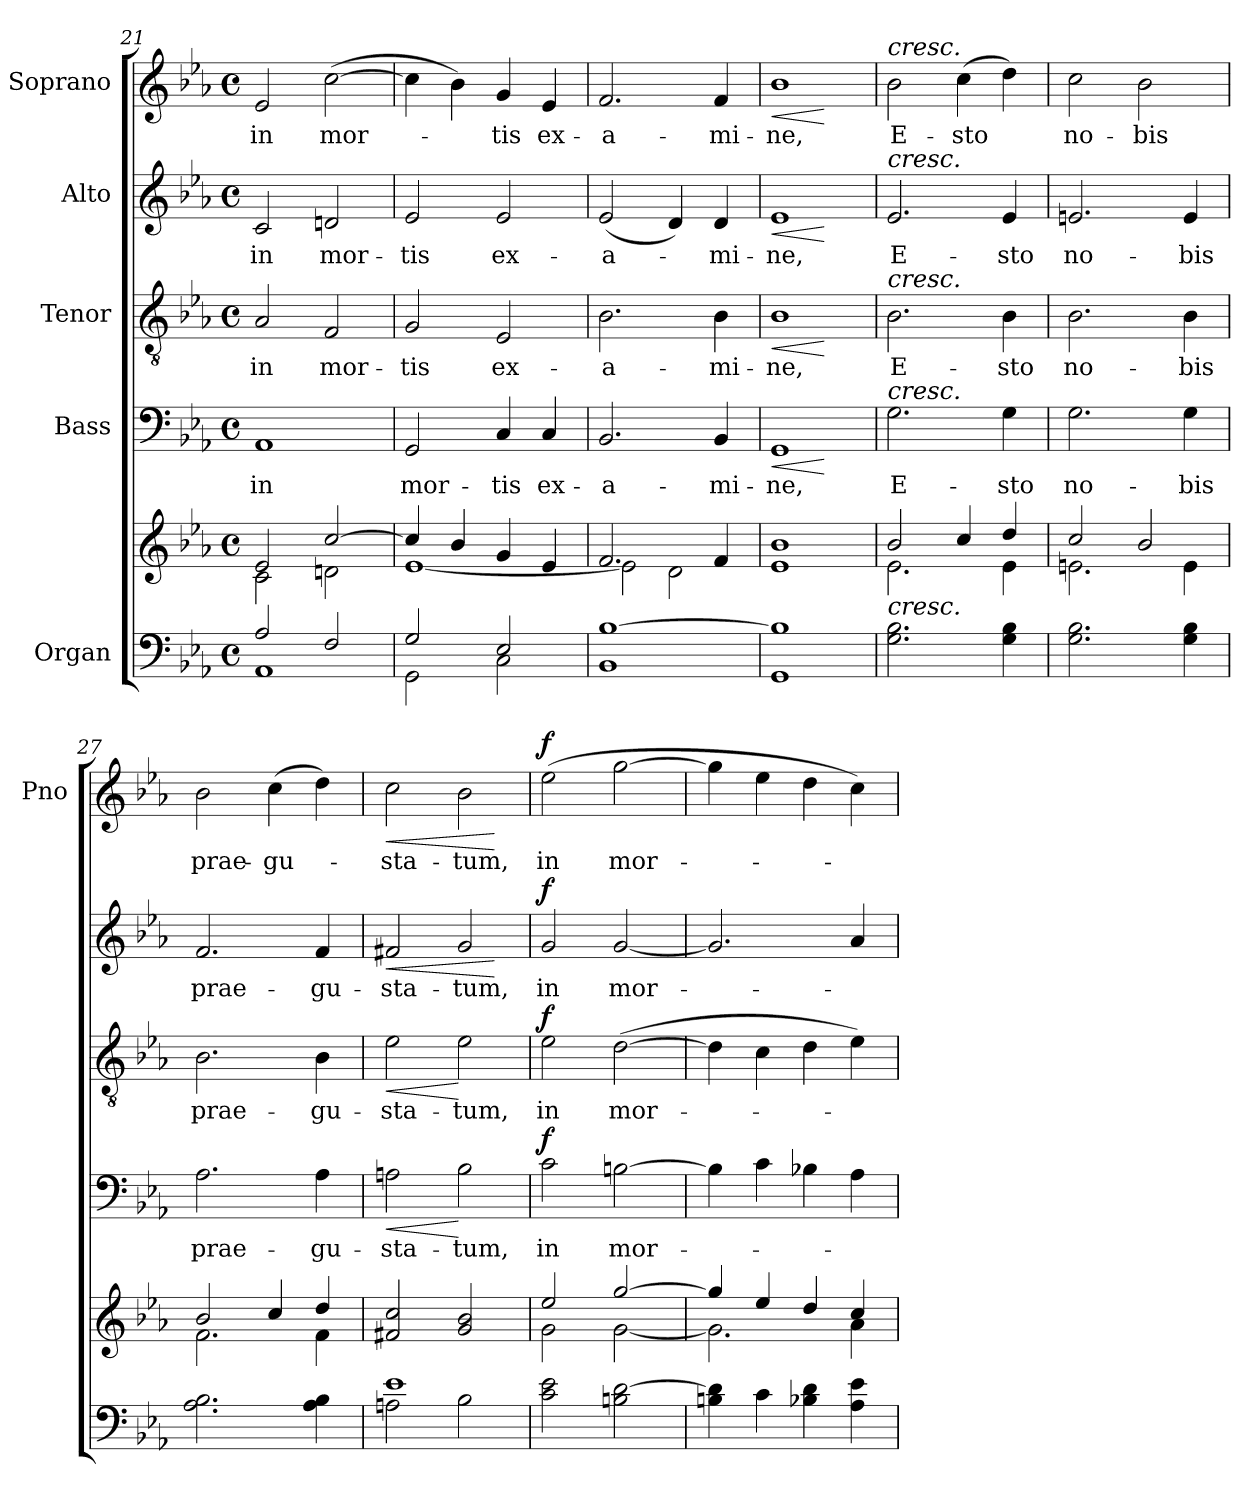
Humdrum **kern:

**kern	**kern	**kern	**text	**dynam	**kern	**text	**dynam	**kern	**text	**dynam	**kern	**text	**dynam
*part5	*part5	*part4	*part4	*part4	*part3	*part3	*part3	*part2	*part2	*part2	*part1	*part1	*part1
*staff6	*staff5	*staff4	*staff4	*staff4	*staff3	*staff3	*staff3	*staff2	*staff2	*staff2	*staff1	*staff1	*staff1
*I"Organ	*	*I"Bass	*	*	*I"Tenor	*	*	*I"Alto	*	*	*I"Soprano	*	*
*	*	*	*	*	*	*	*	*	*	*	*I'Pno	*	*
!!LO:LB:g=z
*clefF4	*clefG2	*clefF4	*	*	*clefGv2	*	*	*clefG2	*	*	*clefG2	*	*
*k[b-e-a-]	*k[b-e-a-]	*k[b-e-a-]	*	*	*k[b-e-a-]	*	*	*k[b-e-a-]	*	*	*k[b-e-a-]	*	*
*E-:	*E-:	*E-:	*	*	*E-:	*	*	*E-:	*	*	*E-:	*	*
*M4/4	*M4/4	*M4/4	*	*	*M4/4	*	*	*M4/4	*	*	*M4/4	*	*
*met(c)	*met(c)	*met(c)	*	*	*met(c)	*	*	*met(c)	*	*	*met(c)	*	*
=21	=21	=21	=21	=21	=21	=21	=21	=21	=21	=21	=21	=21	=21
*^	*^	*	*	*	*	*	*	*	*	*	*	*	*
2A-/	1AA-	2e-/	2c\	1AA-	in	.	2A-/	in	.	2c/	in	.	2e-/	in	.
2F/	.	[>2cc/	2dn\	.	.	.	2F/	mor-	.	2dn/	mor-	.	([2cc\	mor-	.
=22	=22	=22	=22	=22	=22	=22	=22	=22	=22	=22	=22	=22	=22	=22	=22
2G/	2GG\	4cc/]	[<1e-	2GG/	mor-	.	2G/	-tis	.	2e-/	-tis	.	4cc\]	.	.
.	.	4b-/	.	.	.	.	.	.	.	.	.	.	4b-\)	.	.
2E-/	2C\	4g/	.	4C/	-tis	.	2E-/	ex-	.	2e-/	ex-	.	4g/	-tis	.
.	.	4e-/	.	4C/	ex-	.	.	.	.	.	.	.	4e-/	ex-	.
=23	=23	=23	=23	=23	=23	=23	=23	=23	=23	=23	=23	=23	=23	=23	=23
[>1B-	1BB-	2.f/	2e-\]	2.BB-/	-a-	.	2.B-\	-a-	.	(2e-/	-a-	.	2.f/	-a-	.
.	.	.	2d\	.	.	.	.	.	.	4d/)	.	.	.	.	.
.	.	4f/	.	4BB-/	-mi-	.	4B-\	-mi-	.	4d/	-mi-	.	4f/	-mi-	.
=24	=24	=24	=24	=24	=24	=24	=24	=24	=24	=24	=24	=24	=24	=24	=24
!	!	!	!	!	!	!LO:HP:b	!	!	!LO:HP:b	!	!	!LO:HP:b	!	!	!LO:HP:b
1B-]	1GG	1b-	1e-	1GG	-ne,	<	1B-	-ne,	<	1e-	-ne,	<	1b-	-ne,	<
*v	*v	*	*	*	*	*	*	*	*	*	*	*	*	*	*
*	*v	*v	*	*	*	*	*	*	*	*	*	*	*	*
.	.	.	.	[	.	.	[	.	.	[	.	.	[
=25	=25	=25	=25	=25	=25	=25	=25	=25	=25	=25	=25	=25	=25
*	*^	*	*	*	*	*	*	*	*	*	*	*	*
!	!	!	!	!	!	!	!	!	!	!	!	!LO:TX:a:i:t=cresc.	!	!
!	!	!	!	!	!	!	!	!	!LO:TX:a:i:t=cresc.	!	!	!	!	!
!	!	!	!	!	!	!LO:TX:a:i:t=cresc.	!	!	!	!	!	!	!	!
!	!	!	!LO:TX:a:i:t=cresc.	!	!	!	!	!	!	!	!	!	!	!
!LO:TX:a:i:t=cresc.	!	!	!	!	!	!	!	!	!	!	!	!	!	!
2.G\ 2.B-\	2b-/	2.e-\	2.G\	E-	.	2.B-\	E-	.	2.e-/	E-	.	2b-\	E-	.
.	4cc/	.	.	.	.	.	.	.	.	.	.	(4cc\	-sto	.
4G\ 4B-\	4dd/	4e-\	4G\	-sto	.	4B-\	-sto	.	4e-/	-sto	.	4dd\)	.	.
=26	=26	=26	=26	=26	=26	=26	=26	=26	=26	=26	=26	=26	=26	=26
2.G\ 2.B-\	2cc/	2.en\	2.G\	no-	.	2.B-\	no-	.	2.en/	no-	.	2cc\	no-	.
.	2b-/	.	.	.	.	.	.	.	.	.	.	2b-\	-bis	.
4G\ 4B-\	.	4e\	4G\	-bis	.	4B-\	-bis	.	4e/	-bis	.	.	.	.
=27	=27	=27	=27	=27	=27	=27	=27	=27	=27	=27	=27	=27	=27	=27
2.A-\ 2.B-\	2b-/	2.f\	2.A-\	prae-	.	2.B-\	prae-	.	2.f/	prae-	.	2b-\	prae-	.
.	4cc/	.	.	.	.	.	.	.	.	.	.	(4cc\	-gu-	.
4A-\ 4B-\	4dd/	4f\	4A-\	-gu-	.	4B-\	-gu-	.	4f/	-gu-	.	4dd\)	.	.
!!LO:PB:g=z
=28	=28	=28	=28	=28	=28	=28	=28	=28	=28	=28	=28	=28	=28	=28
*^	*	*	*	*	*	*	*	*	*	*	*	*	*	*
!	!	!	!	!	!	!LO:HP:b	!	!	!LO:HP:b	!	!	!LO:HP:b	!	!	!LO:HP:b
*	*	*v	*v	*	*	*	*	*	*	*	*	*	*	*	*
1e-	2An\	2f#X/ 2cc/	2An\	-­sta-	<	2e-\	-­sta-	<	2f#X/	-­sta-	<	2cc\	-­sta-	<
.	2B-\	2g/ 2b-/	2B-\	-tum,	[	2e-\	-tum,	[	2g/	-tum,	.	2b-\	-tum,	.
*v	*v	*	*	*	*	*	*	*	*	*	*	*	*	*
.	.	.	.	.	.	.	.	.	.	[	.	.	[
=29	=29	=29	=29	=29	=29	=29	=29	=29	=29	=29	=29	=29	=29
*	*^	*	*	*	*	*	*	*	*	*	*	*	*
!	!	!	!	!	!LO:DY:a	!	!	!LO:DY:a	!	!	!LO:DY:a	!	!	!LO:DY:a
2c\ 2e-\	2ee-/	2g\	2c\	in	f	2e-\	in	f	2g/	in	f	(2ee-\	in	f
2Bn\ [2d\	[>2gg/	[<2g\	[2Bn\	mor-	.	([2d\	mor-	.	[2g/	mor-	.	[2gg\	mor-	.
=30	=30	=30	=30	=30	=30	=30	=30	=30	=30	=30	=30	=30	=30	=30
4B\ 4d\]	4gg/]	2.g\]	4B\]	.	.	4d\]	.	.	2.g/]	.	.	4gg\]	.	.
4c\	4ee-/	.	4c\	.	.	4c\	.	.	.	.	.	4ee-\	.	.
4B-X\ 4d\	4dd/	.	4B-X\	.	.	4d\	.	.	.	.	.	4dd\	.	.
4A-\ 4e-\	4cc/	4a-\	4A-\	.	.	4e-\)	.	.	4a-/	.	.	4cc\)	.	.
*	*v	*v	*	*	*	*	*	*	*	*	*	*	*	*
=	=	=	=	=	=	=	=	=	=	=	=	=	=
*-	*-	*-	*-	*-	*-	*-	*-	*-	*-	*-	*-	*-	*-
